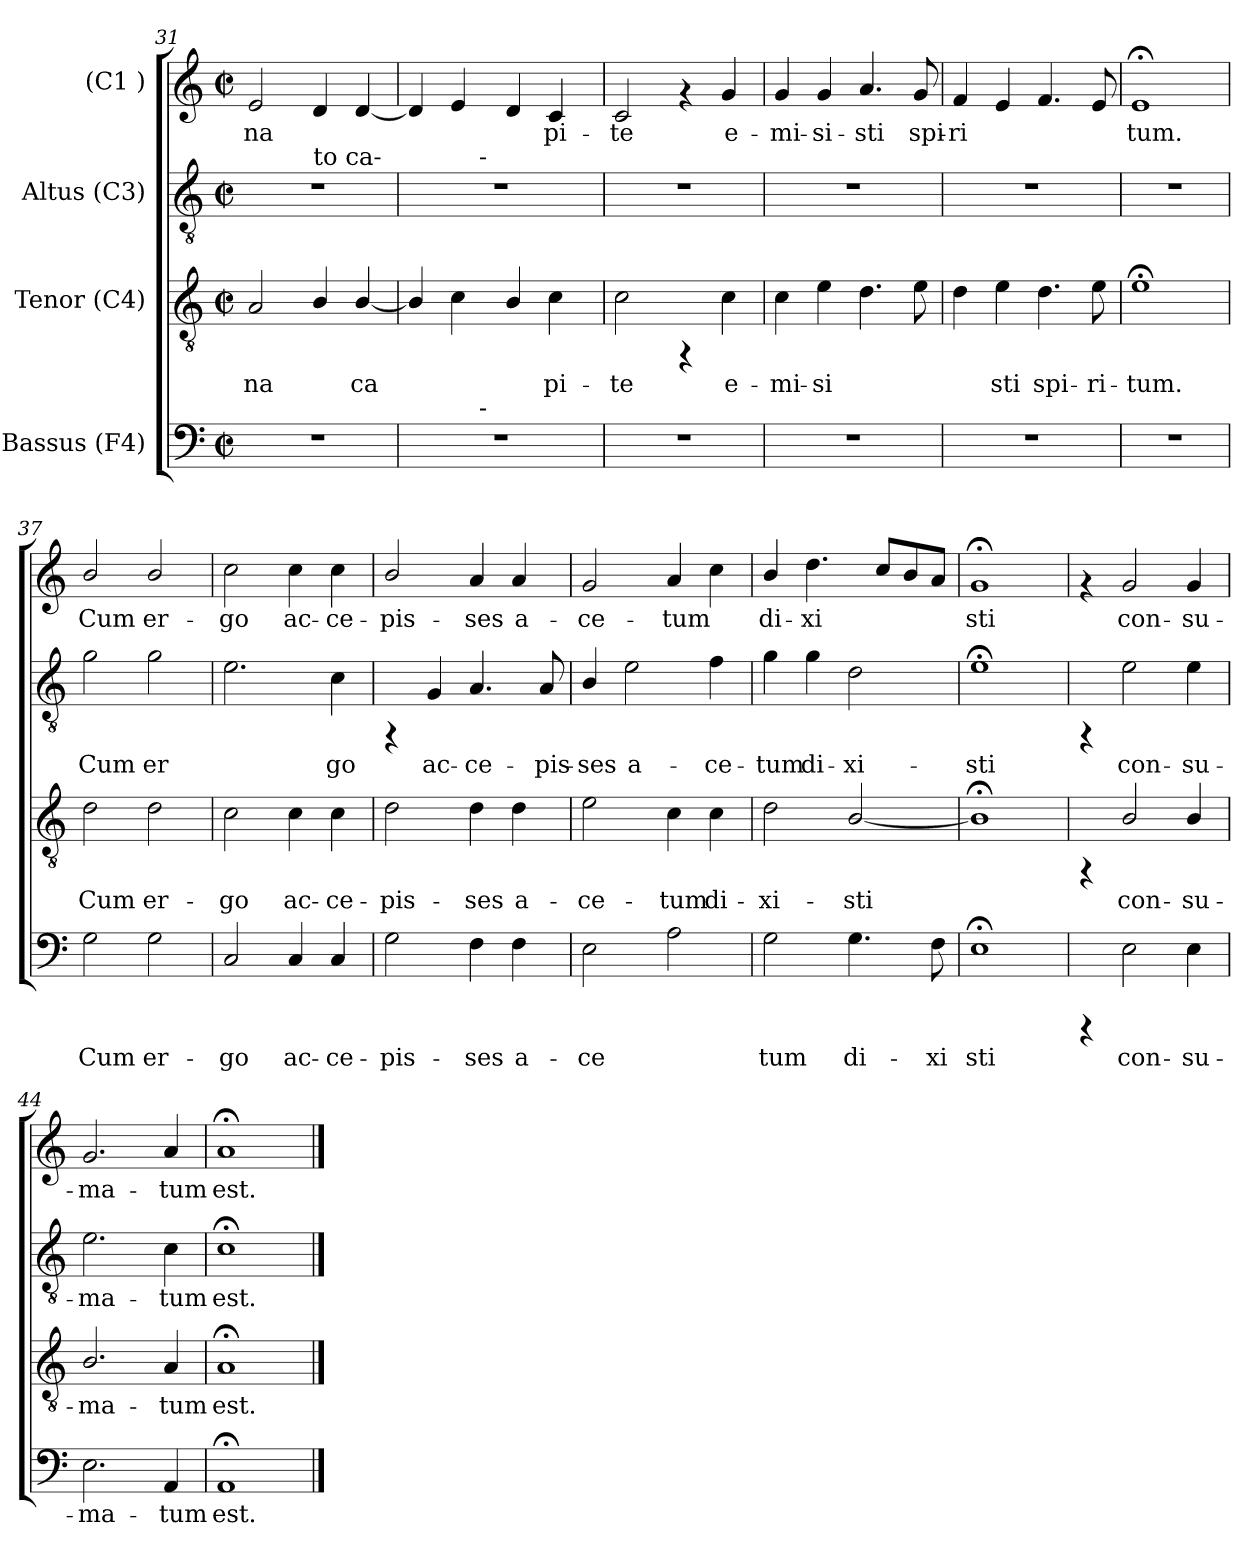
**kern	**text	**kern	**text	**kern	**text	**kern	**text
*part4	*part4	*part3	*part3	*part2	*part2	*part1	*part1
*staff4	*staff4	*staff3	*staff3	*staff2	*staff2	*staff1	*staff1
*I"Bassus (F4)	*	*I"Tenor (C4)	*	*I"Altus (C3)	*	*I"(C1 )	*
*clefF4	*	*clefGv2	*	*clefGv2	*	*clefG2	*
*k[]	*	*k[]	*	*k[]	*	*k[]	*
*C:	*	*C:	*	*C:	*	*C:	*
*M2/2	*	*M2/2	*	*M2/2	*	*M2/2	*
*met(c|)	*	*met(c|)	*	*met(c|)	*	*met(c|)	*
=31	=31	=31	=31	=31	=31	=31	=31
!	!	!	!LO:LY:b:cj	!	!	!	!LO:LY:b:cj
*	*	*	*	*^	*	*	*
1r	.	2A/	na-	1r	2ryy	.	2e/	-na-
!	!	!	!	!	!LO:TX:a:t=to ca-	!	!	!
!	!	!	!LO:LY:b:cj	!	!	!	!	!LO:LY:b:cj
.	.	4B/	-	.	2ryy	.	4d/	--
!	!	!	!LO:LY:b:cj	!	!	!	!	!LO:LY:b:cj
.	.	[<4B/	ca-	.	.	.	[<4d/	--
!!LO:LB:g=z
=32	=32	=32	=32	=32	=32	=32	=32	=32
!	!	!	!LO:LY:b:cj	!	!	!	!	!LO:LY:b:cj
*^	*	*	*	*	*	*	*	*
1r	4.ryy	.	4B/]	--	1r	4.ryy	.	4d/]	--
!	!	!	!	!LO:LY:b:cj	!	!	!	!	!LO:LY:b:cj
.	.	.	4c\	--	.	.	.	4e/	--
!	!	!	!	!	!	!LO:TX:a:t=-	!	!	!
!	!LO:TX:a:t=-	!	!	!	!	!	!	!	!
.	2ryy	.	.	.	.	2ryy	.	.	.
!	!	!	!	!LO:LY:b:cj	!	!	!	!	!LO:LY:b:cj
.	.	.	4B/	--	.	.	.	4d/	--
!	!	!	!	!LO:LY:b:cj	!	!	!	!	!LO:LY:b:cj
.	.	.	4c\	-pi-	.	.	.	4c/	-pi-
.	8ryy	.	.	.	.	8ryy	.	.	.
=33	=33	=33	=33	=33	=33	=33	=33	=33	=33
!	!	!	!	!LO:LY:b:cj	!	!	!	!	!LO:LY:b:cj
*v	*v	*	*	*	*v	*v	*	*	*
1r	.	2c\	-te	1r	.	2c/	-te
.	.	4rFF	.	.	.	4rf	.
!	!	!	!LO:LY:b:cj	!	!	!	!LO:LY:b:cj
.	.	4c\	e-	.	.	4g/	e-
=34	=34	=34	=34	=34	=34	=34	=34
!	!	!	!LO:LY:b:cj	!	!	!	!LO:LY:b:cj
1r	.	4c\	-mi-	1r	.	4g/	-mi-
!	!	!	!LO:LY:b:cj	!	!	!	!LO:LY:b:cj
.	.	4e\	-si-	.	.	4g/	-si-
!	!	!	!LO:LY:b:cj	!	!	!	!LO:LY:b:cj
.	.	4.d\	--	.	.	4.a/	-sti
!	!	!	!LO:LY:b:cj	!	!	!	!LO:LY:b:cj
.	.	8e\	--	.	.	8g/	spi-
=35	=35	=35	=35	=35	=35	=35	=35
!	!	!	!LO:LY:b:cj	!	!	!	!LO:LY:b:cj
1r	.	4d\	--	1r	.	4f/	-ri-
!	!	!	!LO:LY:b:cj	!	!	!	!LO:LY:b:cj
.	.	4e\	-sti	.	.	4e/	--
!	!	!	!LO:LY:b:cj	!	!	!	!LO:LY:b:cj
.	.	4.d\	spi-	.	.	4.f/	--
!	!	!	!LO:LY:b:cj	!	!	!	!LO:LY:b:cj
.	.	8e\	-ri-	.	.	8e/	--
=36	=36	=36	=36	=36	=36	=36	=36
!	!	!	!LO:LY:b:cj	!	!	!	!LO:LY:b:cj
1r	.	1e;<	-tum.	1r	.	1e;<	-tum.
=37	=37	=37	=37	=37	=37	=37	=37
!	!LO:LY:b:cj	!	!LO:LY:b:cj	!	!LO:LY:b:cj	!	!LO:LY:b:cj
2G\	Cum	2d\	Cum	2g\	Cum	2b/	Cum
!	!LO:LY:b:cj	!	!LO:LY:b:cj	!	!LO:LY:b:cj	!	!LO:LY:b:cj
2G\	er-	2d\	er-	2g\	er-	2b/	er-
=38	=38	=38	=38	=38	=38	=38	=38
!	!LO:LY:b:cj	!	!LO:LY:b:cj	!	!LO:LY:b:cj	!	!LO:LY:b:cj
2C/	-go	2c\	-go	2.e\	--	2cc\	-go
!	!LO:LY:b:cj	!	!LO:LY:b:cj	!	!	!	!LO:LY:b:cj
4C/	ac-	4c\	ac-	.	.	4cc\	ac-
!	!LO:LY:b:cj	!	!LO:LY:b:cj	!	!LO:LY:b:cj	!	!LO:LY:b:cj
4C/	-ce-	4c\	-ce-	4c\	-go	4cc\	-ce-
!!LO:PB:g=z
=39	=39	=39	=39	=39	=39	=39	=39
!	!LO:LY:b:cj	!	!LO:LY:b:cj	!	!	!	!LO:LY:b:cj
2G\	-pis-	2d\	-pis-	4rFF	.	2b/	-pis-
!	!	!	!	!	!LO:LY:b:cj	!	!
.	.	.	.	4G/	ac-	.	.
!	!LO:LY:b:cj	!	!LO:LY:b:cj	!	!LO:LY:b:cj	!	!LO:LY:b:cj
4F\	-ses	4d\	-ses	4.A/	-ce-	4a/	-ses
!	!LO:LY:b:cj	!	!LO:LY:b:cj	!	!	!	!LO:LY:b:cj
4F\	a-	4d\	a-	.	.	4a/	a-
!	!	!	!	!	!LO:LY:b:cj	!	!
.	.	.	.	8A/	-pis-	.	.
=40	=40	=40	=40	=40	=40	=40	=40
!	!LO:LY:b:cj	!	!LO:LY:b:cj	!	!LO:LY:b:cj	!	!LO:LY:b:cj
2E\	-ce-	2e\	-ce-	4B/	-ses	2g/	-ce-
!	!	!	!	!	!LO:LY:b:cj	!	!
.	.	.	.	2e\	a-	.	.
!	!LO:LY:b:cj	!	!LO:LY:b:cj	!	!	!	!LO:LY:b:cj
2A\	--	4c\	-tum	.	.	4a/	-tum
!	!	!	!LO:LY:b:cj	!	!LO:LY:b:cj	!	!LO:LY:b:cj
.	.	4c\	di-	4f\	-ce-	4cc\	.
=41	=41	=41	=41	=41	=41	=41	=41
!	!LO:LY:b:cj	!	!LO:LY:b:cj	!	!LO:LY:b:cj	!	!LO:LY:b:cj
2G\	-tum	2d\	-xi-	4g\	-tum	4b/	di-
!	!	!	!	!	!LO:LY:b:cj	!	!LO:LY:b:cj
.	.	.	.	4g\	di-	4.dd\	-xi-
!	!LO:LY:b:cj	!	!LO:LY:b:cj	!	!LO:LY:b:cj	!	!
4.G\	di-	[<2B/	-sti	2d\	-xi-	.	.
!	!	!	!	!	!	!	!LO:LY:b:cj
.	.	.	.	.	.	8cc/L	--
!	!	!	!	!	!	!	!LO:LY:b:cj
.	.	.	.	.	.	8b/	--
!	!LO:LY:b:cj	!	!	!	!	!	!LO:LY:b:cj
8F\	-xi	.	.	.	.	8a/J	--
=42	=42	=42	=42	=42	=42	=42	=42
!	!LO:LY:b:cj	!	!LO:LY:b:cj	!	!LO:LY:b:cj	!	!LO:LY:b:cj
1E;<	sti	1B;<]	.	1e;<	-sti	1g;<	-sti
=43	=43	=43	=43	=43	=43	=43	=43
4rCCC	.	4rFF	.	4rFF	.	4rf	.
!	!LO:LY:b:cj	!	!LO:LY:b:cj	!	!LO:LY:b:cj	!	!LO:LY:b:cj
2E\	con-	2B/	con-	2e\	con-	2g/	con-
!	!LO:LY:b:cj	!	!LO:LY:b:cj	!	!LO:LY:b:cj	!	!LO:LY:b:cj
4E\	-su-	4B/	-su-	4e\	-su-	4g/	-su-
=44	=44	=44	=44	=44	=44	=44	=44
!	!LO:LY:b:cj	!	!LO:LY:b:cj	!	!LO:LY:b:cj	!	!LO:LY:b:cj
2.E\	-ma-	2.B/	-ma-	2.e\	-ma-	2.g/	-ma-
!	!LO:LY:b:cj	!	!LO:LY:b:cj	!	!LO:LY:b:cj	!	!LO:LY:b:cj
4AA/	-tum	4A/	-tum	4c\	-tum	4a/	-tum
=45	=45	=45	=45	=45	=45	=45	=45
!	!LO:LY:b:cj	!	!LO:LY:b:cj	!	!LO:LY:b:cj	!	!LO:LY:b:cj
1AA;<	est.	1A;<	est.	1c;<	est.	1a;<	est.
==	==	==	==	==	==	==	==
*-	*-	*-	*-	*-	*-	*-	*-
